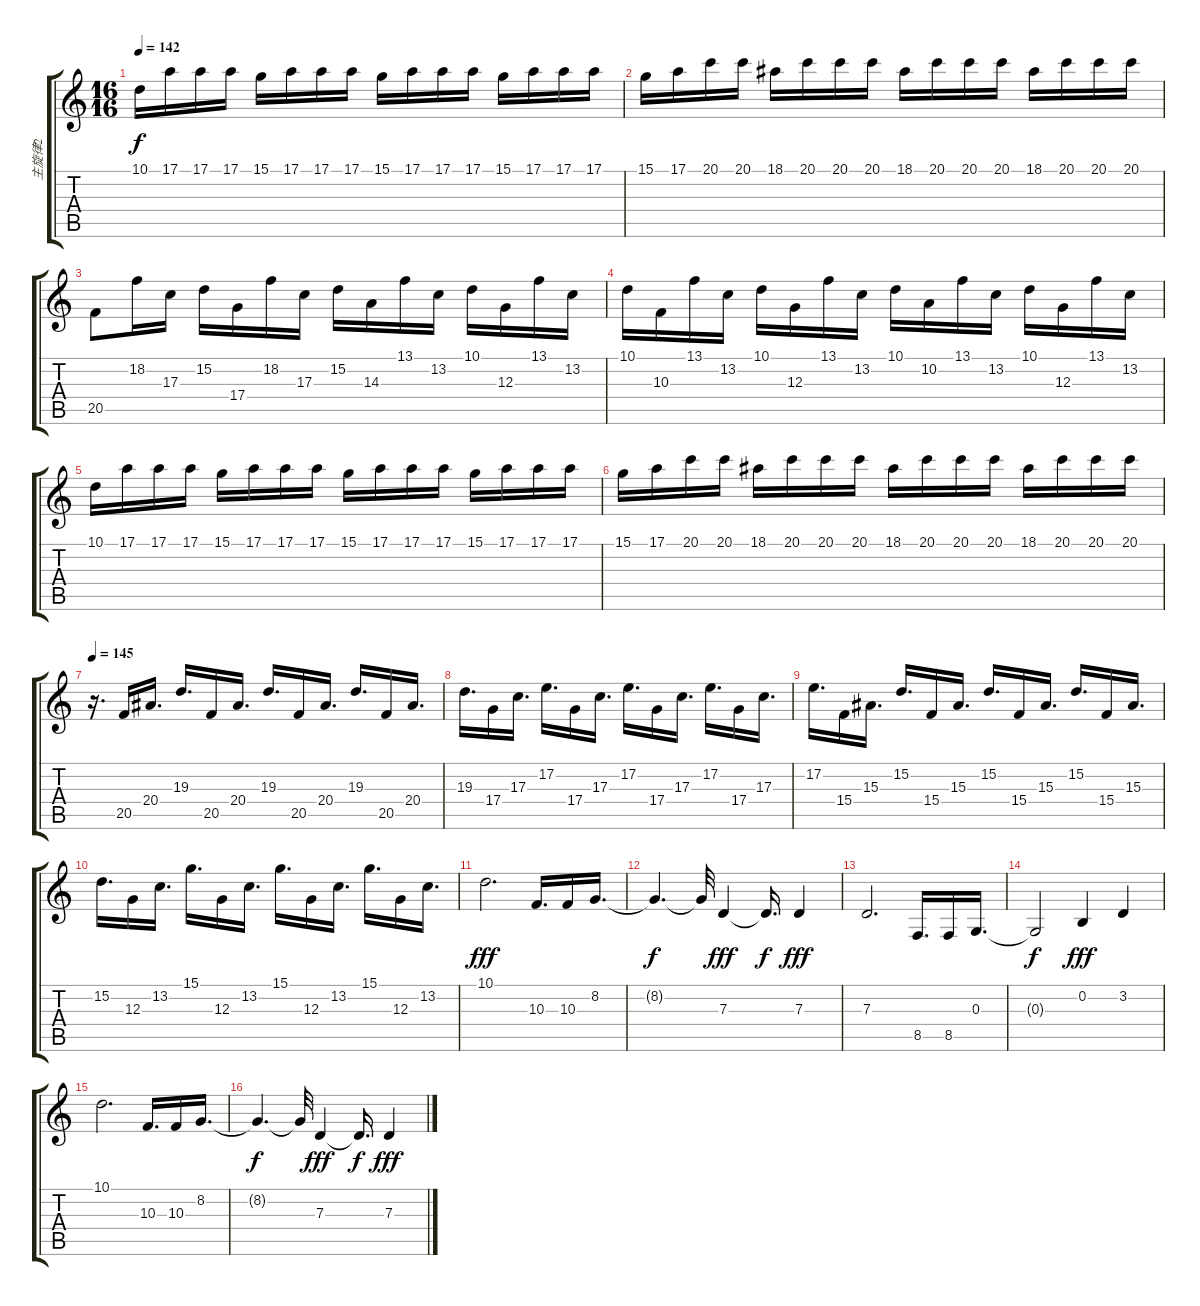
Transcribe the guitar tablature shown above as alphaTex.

\track ("主旋律2" "主旋律2") {instrument stringensemble1}
\staff {score tabs}
\tuning (E4 B3 G3 D3 A2 E2) {hide}
\ts (16 16)
\tempo 142
\clef g2
\ks c
10.1.16{dy f} 17.1.16 17.1.16 17.1.16 15.1.16 17.1.16 17.1.16 17.1.16 15.1.16 17.1.16 17.1.16 17.1.16 15.1.16 17.1.16 17.1.16 17.1.16 |
15.1.16 17.1.16 20.1.16 20.1.16 18.1.16 20.1.16 20.1.16 20.1.16 18.1.16 20.1.16 20.1.16 20.1.16 18.1.16 20.1.16 20.1.16 20.1.16 |
20.5.8 18.2.16 17.3.16 15.2.16 17.4.16 18.2.16 17.3.16 15.2.16 14.3.16 13.1.16 13.2.16 10.1.16 12.3.16 13.1.16 13.2.16 |
10.1.16 10.3.16 13.1.16 13.2.16 10.1.16 12.3.16 13.1.16 13.2.16 10.1.16 10.2.16 13.1.16 13.2.16 10.1.16 12.3.16 13.1.16 13.2.16 |
10.1.16 17.1.16 17.1.16 17.1.16 15.1.16 17.1.16 17.1.16 17.1.16 15.1.16 17.1.16 17.1.16 17.1.16 15.1.16 17.1.16 17.1.16 17.1.16 |
15.1.16 17.1.16 20.1.16 20.1.16 18.1.16 20.1.16 20.1.16 20.1.16 18.1.16 20.1.16 20.1.16 20.1.16 18.1.16 20.1.16 20.1.16 20.1.16 |
\tempo 145
r.16{d} 20.5.16 20.4.16{d} 19.3.16{d} 20.5.16 20.4.16{d} 19.3.16{d} 20.5.16 20.4.16{d} 19.3.16{d} 20.5.16 20.4.16{d} |
19.3.16{d} 17.4.16 17.3.16{d} 17.2.16{d} 17.4.16 17.3.16{d} 17.2.16{d} 17.4.16 17.3.16{d} 17.2.16{d} 17.4.16 17.3.16{d} |
17.2.16{d} 15.4.16 15.3.16{d} 15.2.16{d} 15.4.16 15.3.16{d} 15.2.16{d} 15.4.16 15.3.16{d} 15.2.16{d} 15.4.16 15.3.16{d} |
15.2.16{d} 12.3.16 13.2.16{d} 15.1.16{d} 12.3.16 13.2.16{d} 15.1.16{d} 12.3.16 13.2.16{d} 15.1.16{d} 12.3.16 13.2.16{d} |
10.1.2{d dy fff} 10.3.16{d} 10.3.16 8.2.16{d} |
8.2{t}.4{d dy f} 8.2{t}.32 7.3.4{dy fff} 7.3{t}.16{d dy f} 7.3.4{dy fff} |
7.3.2{d} 8.5.16{d} 8.5.16 0.3.16{d} |
0.3{t}.2{dy f} 0.2.4{dy fff} 3.2.4 |
10.1.2{d} 10.3.16{d} 10.3.16 8.2.16{d} |
8.2{t}.4{d dy f} 8.2{t}.32 7.3.4{dy fff} 7.3{t}.16{d dy f} 7.3.4{dy fff}
